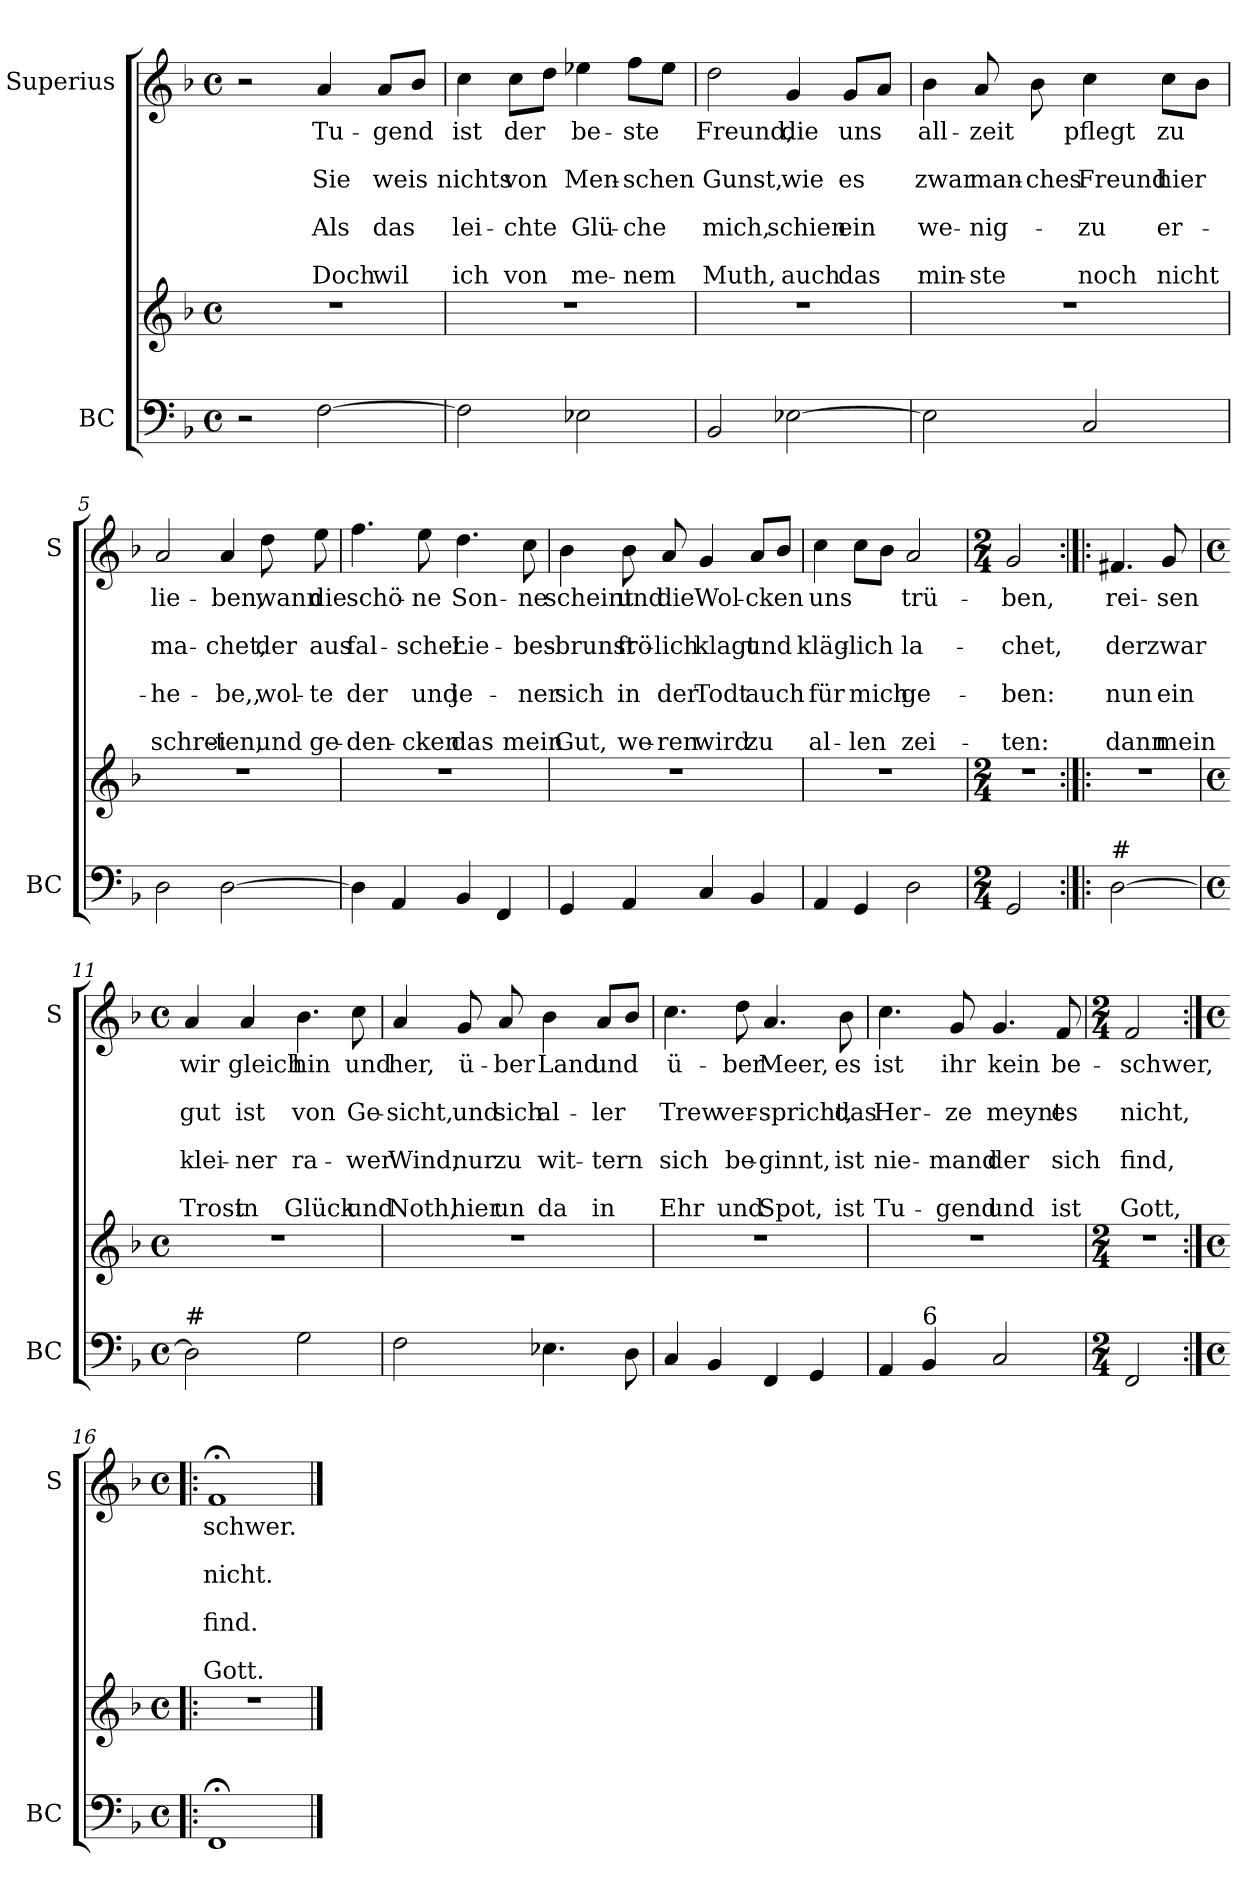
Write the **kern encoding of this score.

**kern	**kern	**kern	**text	**text	**text	**text	**text	**text	**text
*part2	*part2	*part1	*part1	*part1	*part1	*part1	*part1	*part1	*part1
*staff3	*staff2	*staff1	*staff1	*staff1	*staff1	*staff1	*staff1	*staff1	*staff1
*I"BC	*	*I"Superius	*	*	*	*	*	*	*
*I'BC	*	*I'S	*	*	*	*	*	*	*
*clefF4	*clefG2	*clefG2	*	*	*	*	*	*	*
*k[b-]	*k[b-]	*k[b-]	*	*	*	*	*	*	*
*F:	*F:	*F:	*	*	*	*	*	*	*
*M4/4	*M4/4	*M4/4	*	*	*	*	*	*	*
*met(c)	*met(c)	*met(c)	*	*	*	*	*	*	*
=1	=1	=1	=1	=1	=1	=1	=1	=1	=1
2r	1r	2r	.	.	.	.	.	.	.
!	!	!	!LO:LY:b	!	!LO:LY:b	!	!LO:LY:b	!	!LO:LY:b
[2F\	.	4a/	Tu-	.	Sie	.	Als	.	Doch
!	!	!	!LO:LY:b	!	!LO:LY:b	!	!LO:LY:b	!	!LO:LY:b
.	.	8a/L	-gend	.	weis	.	das	.	wil
.	.	8b-/J	.	.	.	.	.	.	.
=2	=2	=2	=2	=2	=2	=2	=2	=2	=2
!	!	!	!LO:LY:b	!	!LO:LY:b	!	!LO:LY:b	!	!LO:LY:b
2F\]	1r	4cc\	ist	.	nichts	.	lei-	.	ich
!	!	!	!LO:LY:b	!	!LO:LY:b	!	!LO:LY:b	!	!LO:LY:b
.	.	8cc\L	der	.	von	.	-chte	.	von
.	.	8dd\J	.	.	.	.	.	.	.
!	!	!	!LO:LY:b	!	!LO:LY:b	!	!LO:LY:b	!	!LO:LY:b
2E-X\	.	4ee-X\	be-	.	Men-	.	Glü-	.	me-
!	!	!	!LO:LY:b	!	!LO:LY:b	!	!LO:LY:b	!	!LO:LY:b
.	.	8ff\L	-ste	.	-schen	.	-che	.	-nem
.	.	8ee-\J	.	.	.	.	.	.	.
=3	=3	=3	=3	=3	=3	=3	=3	=3	=3
!	!	!	!LO:LY:b	!	!LO:LY:b	!	!LO:LY:b	!	!LO:LY:b
2BB-/	1r	2dd\	Freund,	.	Gunst,	.	mich,	.	Muth,
!	!	!	!LO:LY:b	!	!LO:LY:b	!	!LO:LY:b	!	!LO:LY:b
[2E-X\	.	4g/	die	.	wie	.	schien	.	auch
!	!	!	!LO:LY:b	!	!LO:LY:b	!	!LO:LY:b	!	!LO:LY:b
.	.	8g/L	uns	.	es	.	ein	.	das
.	.	8a/J	.	.	.	.	.	.	.
=4	=4	=4	=4	=4	=4	=4	=4	=4	=4
!	!	!	!LO:LY:b	!	!LO:LY:b	!	!LO:LY:b	!	!LO:LY:b
2E-\]	1r	4b-\	all-	.	zwar	.	we-	.	min-
!	!	!	!LO:LY:b	!	!LO:LY:b	!	!LO:LY:b	!	!LO:LY:b
.	.	8a/	-zeit	.	man-	.	-nig-	.	-ste
!	!	!	!	!	!LO:LY:b	!	!	!	!
.	.	8b-\	.	.	-ches	.	.	.	.
!	!	!	!LO:LY:b	!	!LO:LY:b	!	!LO:LY:b	!	!LO:LY:b
2C/	.	4cc\	pflegt	.	Freund	.	-zu	.	noch
!	!	!	!LO:LY:b	!	!LO:LY:b	!	!LO:LY:b	!	!LO:LY:b
.	.	8cc\L	zu	.	hier	.	er-	.	nicht
.	.	8b-\J	.	.	.	.	.	.	.
!!LO:LB:g=z
=5	=5	=5	=5	=5	=5	=5	=5	=5	=5
!	!	!	!LO:LY:b	!	!LO:LY:b	!	!LO:LY:b	!	!LO:LY:b
2D\	1r	2a/	lie-	.	ma-	.	-he-	.	schrei-
!	!	!	!LO:LY:b	!	!LO:LY:b	!	!LO:LY:b	!	!LO:LY:b
[2D\	.	4a/	-ben,	.	-chet,	.	-be,,	.	-ten,
!	!	!	!LO:LY:b	!	!LO:LY:b	!	!LO:LY:b	!	!LO:LY:b
.	.	8dd\	wann	.	der	.	wol-	.	und
!	!	!	!LO:LY:b	!	!LO:LY:b	!	!LO:LY:b	!	!LO:LY:b
.	.	8ee\	die	.	aus	.	-te	.	ge-
=6	=6	=6	=6	=6	=6	=6	=6	=6	=6
!	!	!	!LO:LY:b	!	!LO:LY:b	!	!LO:LY:b	!	!LO:LY:b
4D\]	1r	4.ff\	schö-	.	fal-	.	der	.	-den-
4AA/	.	.	.	.	.	.	.	.	.
!	!	!	!LO:LY:b	!	!LO:LY:b	!	!LO:LY:b	!	!LO:LY:b
.	.	8ee\	-ne	.	-scher	.	und	.	-cken
!	!	!	!LO:LY:b	!	!LO:LY:b	!	!LO:LY:b	!	!LO:LY:b
4BB-/	.	4.dd\	Son-	.	Lie-	.	je-	.	das
4FF/	.	.	.	.	.	.	.	.	.
!	!	!	!LO:LY:b	!	!LO:LY:b	!	!LO:LY:b	!	!LO:LY:b
.	.	8cc\	-ne	.	-bes-	.	-ner	.	mein
=7	=7	=7	=7	=7	=7	=7	=7	=7	=7
!	!	!	!LO:LY:b	!	!LO:LY:b	!	!LO:LY:b	!	!LO:LY:b
4GG/	1r	4b-\	scheint	.	-brunst	.	sich	.	Gut,
!	!	!	!LO:LY:b	!	!LO:LY:b	!	!LO:LY:b	!	!LO:LY:b
4AA/	.	8b-\	und	.	frö-	.	in	.	we-
!	!	!	!LO:LY:b	!	!LO:LY:b	!	!LO:LY:b	!	!LO:LY:b
.	.	8a/	die	.	-lich	.	der	.	-ren
!	!	!	!LO:LY:b	!	!LO:LY:b	!	!LO:LY:b	!	!LO:LY:b
4C/	.	4g/	Wol-	.	klagt	.	Todt	.	wird
!	!	!	!LO:LY:b	!	!LO:LY:b	!	!LO:LY:b	!	!LO:LY:b
4BB-/	.	8a/L	-cken	.	und	.	auch	.	zu
.	.	8b-/J	.	.	.	.	.	.	.
=8	=8	=8	=8	=8	=8	=8	=8	=8	=8
!	!	!	!LO:LY:b	!	!LO:LY:b	!	!LO:LY:b	!	!LO:LY:b
4AA/	1r	4cc\	uns	.	kläg-	.	für	.	al-
!	!	!	!	!	!LO:LY:b	!	!LO:LY:b	!	!LO:LY:b
4GG/	.	8cc\L	.	.	-lich	.	mich	.	-len
.	.	8b-\J	.	.	.	.	.	.	.
!	!	!	!LO:LY:b	!	!LO:LY:b	!	!LO:LY:b	!	!LO:LY:b
2D\	.	2a/	trü-	.	la-	.	ge-	.	zei-
!!LO:PB:g=z
=9	=9	=9	=9	=9	=9	=9	=9	=9	=9
*M2/4	*M2/4	*M2/4	*	*	*	*	*	*	*
!	!	!	!LO:LY:b	!	!LO:LY:b	!	!LO:LY:b	!	!LO:LY:b
2GG/	2r	2g/	-ben,	.	-chet,	.	-ben:	.	-ten:
=10:|!|:	=10:|!|:	=10:|!|:	=10:|!|:	=10:|!|:	=10:|!|:	=10:|!|:	=10:|!|:	=10:|!|:	=10:|!|:
!LO:TX:a:t=#	!	!	!	!	!	!	!	!	!
!	!	!	!LO:LY:b	!	!LO:LY:b	!	!LO:LY:b	!	!LO:LY:b
[2D\	2r	4.f#X/	rei-	.	der	.	nun	.	dann
!	!	!	!LO:LY:b	!	!LO:LY:b	!	!LO:LY:b	!	!LO:LY:b
.	.	8g/	-sen	.	zwar	.	ein	.	mein
=11	=11	=11	=11	=11	=11	=11	=11	=11	=11
*M4/4	*M4/4	*M4/4	*	*	*	*	*	*	*
*met(c)	*met(c)	*met(c)	*	*	*	*	*	*	*
!LO:TX:a:t=#	!	!	!	!	!	!	!	!	!
!	!	!	!LO:LY:b	!	!LO:LY:b	!	!LO:LY:b	!	!LO:LY:b
2D\]	1r	4a/	wir	.	gut	.	klei-	.	Trost
!	!	!	!LO:LY:b	!	!LO:LY:b	!	!LO:LY:b	!	!LO:LY:b
.	.	4a/	gleich	.	ist	.	-ner	.	in
!	!	!	!LO:LY:b	!	!LO:LY:b	!	!LO:LY:b	!	!LO:LY:b
2G\	.	4.b-\	hin	.	von	.	ra-	.	Glück
!	!	!	!LO:LY:b	!	!LO:LY:b	!	!LO:LY:b	!	!LO:LY:b
.	.	8cc\	und	.	Ge-	.	-wer	.	und
=12	=12	=12	=12	=12	=12	=12	=12	=12	=12
!	!	!	!LO:LY:b	!	!LO:LY:b	!	!LO:LY:b	!	!LO:LY:b
2F\	1r	4a/	her,	.	-sicht,	.	Wind,	.	Noth,
!	!	!	!LO:LY:b	!	!LO:LY:b	!	!LO:LY:b	!	!LO:LY:b
.	.	8g/	ü-	.	und	.	nur	.	hier
!	!	!	!LO:LY:b	!	!LO:LY:b	!	!LO:LY:b	!	!LO:LY:b
.	.	8a/	-ber	.	sich	.	zu	.	un
!	!	!	!LO:LY:b	!	!LO:LY:b	!	!LO:LY:b	!	!LO:LY:b
4.E-X\	.	4b-\	Land	.	al-	.	wit-	.	da
!	!	!	!LO:LY:b	!	!LO:LY:b	!	!LO:LY:b	!	!LO:LY:b
.	.	8a/L	und	.	-ler	.	-tern	.	in
8D\	.	8b-/J	.	.	.	.	.	.	.
!!LO:LB:g=z
=13	=13	=13	=13	=13	=13	=13	=13	=13	=13
!	!	!	!LO:LY:b	!	!LO:LY:b	!	!LO:LY:b	!	!LO:LY:b
4C/	1r	4.cc\	ü-	.	Trew	.	sich	.	Ehr
4BB-/	.	.	.	.	.	.	.	.	.
!	!	!	!LO:LY:b	!	!LO:LY:b	!	!LO:LY:b	!	!LO:LY:b
.	.	8dd\	-ber	.	ver-	.	be-	.	und
!	!	!	!LO:LY:b	!	!LO:LY:b	!	!LO:LY:b	!	!LO:LY:b
4FF/	.	4.a/	Meer,	.	-spricht,	.	-ginnt,	.	Spot,
4GG/	.	.	.	.	.	.	.	.	.
!	!	!	!LO:LY:b	!	!LO:LY:b	!	!LO:LY:b	!	!LO:LY:b
.	.	8b-\	es	.	das	.	ist	.	ist
=14	=14	=14	=14	=14	=14	=14	=14	=14	=14
!	!	!	!LO:LY:b	!	!LO:LY:b	!	!LO:LY:b	!	!LO:LY:b
4AA/	1r	4.cc\	ist	.	Her-	.	nie-	.	Tu-
!LO:TX:a:t=6	!	!	!	!	!	!	!	!	!
4BB-/	.	.	.	.	.	.	.	.	.
!	!	!	!LO:LY:b	!	!LO:LY:b	!	!LO:LY:b	!	!LO:LY:b
.	.	8g/	ihr	.	-ze	.	-mand	.	-gend
!	!	!	!LO:LY:b	!	!LO:LY:b	!	!LO:LY:b	!	!LO:LY:b
2C/	.	4.g/	kein	.	meynt	.	der	.	und
!	!	!	!LO:LY:b	!	!LO:LY:b	!	!LO:LY:b	!	!LO:LY:b
.	.	8f/	be-	.	es	.	sich	.	ist
=15	=15	=15	=15	=15	=15	=15	=15	=15	=15
*M2/4	*M2/4	*M2/4	*	*	*	*	*	*	*
!	!	!	!LO:LY:b	!	!LO:LY:b	!	!LO:LY:b	!	!LO:LY:b
2FF/	2r	2f/	-schwer,	.	nicht,	.	find,	.	Gott,
=16:|!|:	=16:|!|:	=16:|!|:	=16:|!|:	=16:|!|:	=16:|!|:	=16:|!|:	=16:|!|:	=16:|!|:	=16:|!|:
*M4/4	*M4/4	*M4/4	*	*	*	*	*	*	*
*met(c)	*met(c)	*met(c)	*	*	*	*	*	*	*
!	!	!	!LO:LY:b	!	!LO:LY:b	!	!LO:LY:b	!	!LO:LY:b
1FF;<	1r	1f;<	schwer.	.	nicht.	.	find.	.	Gott.
==	==	==	==	==	==	==	==	==	==
*-	*-	*-	*-	*-	*-	*-	*-	*-	*-
